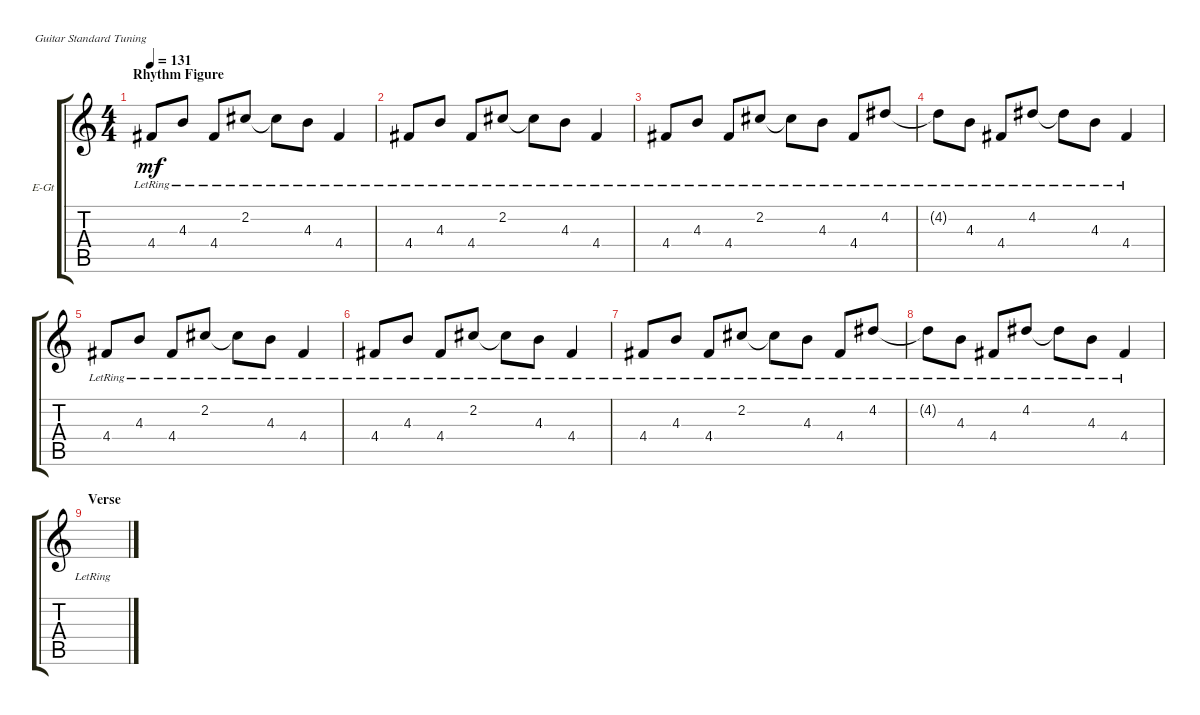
\defaultSystemsLayout 4
\bracketExtendMode groupsimilarinstruments
\firstSystemTrackNameOrientation horizontal
\otherSystemsTrackNameOrientation horizontal
\track ("Guitar 3 (Slight Dist)" "E-Gt") {instrument distortionguitar}
\staff {score tabs}
\tuning (E4 B3 G3 D3 A2 E2)
\ts (4 4)
\section ("" "Rhythm Figure")
\tempo 131
\clef g2
\ks c
4.4{lr}.8{dy mf} 4.3{lr}.8 4.4{lr}.8 2.2{lr}.8 2.2{lr t}.8 4.3{lr}.8 4.4{lr}.4 |
4.4{lr}.8 4.3{lr}.8 4.4{lr}.8 2.2{lr}.8 2.2{lr t}.8 4.3{lr}.8 4.4{lr}.4 |
4.4{lr}.8 4.3{lr}.8 4.4{lr}.8 2.2{lr}.8 2.2{lr t}.8 4.3{lr}.8 4.4{lr}.8 4.2{lr}.8 |
4.2{lr t}.8 4.3{lr}.8 4.4{lr}.8 4.2{lr}.8 4.2{lr t}.8 4.3{lr}.8 4.4{lr}.4 |
4.4{lr}.8 4.3{lr}.8 4.4{lr}.8 2.2{lr}.8 2.2{lr t}.8 4.3{lr}.8 4.4{lr}.4 |
4.4{lr}.8 4.3{lr}.8 4.4{lr}.8 2.2{lr}.8 2.2{lr t}.8 4.3{lr}.8 4.4{lr}.4 |
4.4{lr}.8 4.3{lr}.8 4.4{lr}.8 2.2{lr}.8 2.2{lr t}.8 4.3{lr}.8 4.4{lr}.8 4.2{lr}.8 |
4.2{lr t}.8 4.3{lr}.8 4.4{lr}.8 4.2{lr}.8 4.2{lr t}.8 4.3{lr}.8 4.4{lr}.4 |
\section ("" "Verse")
